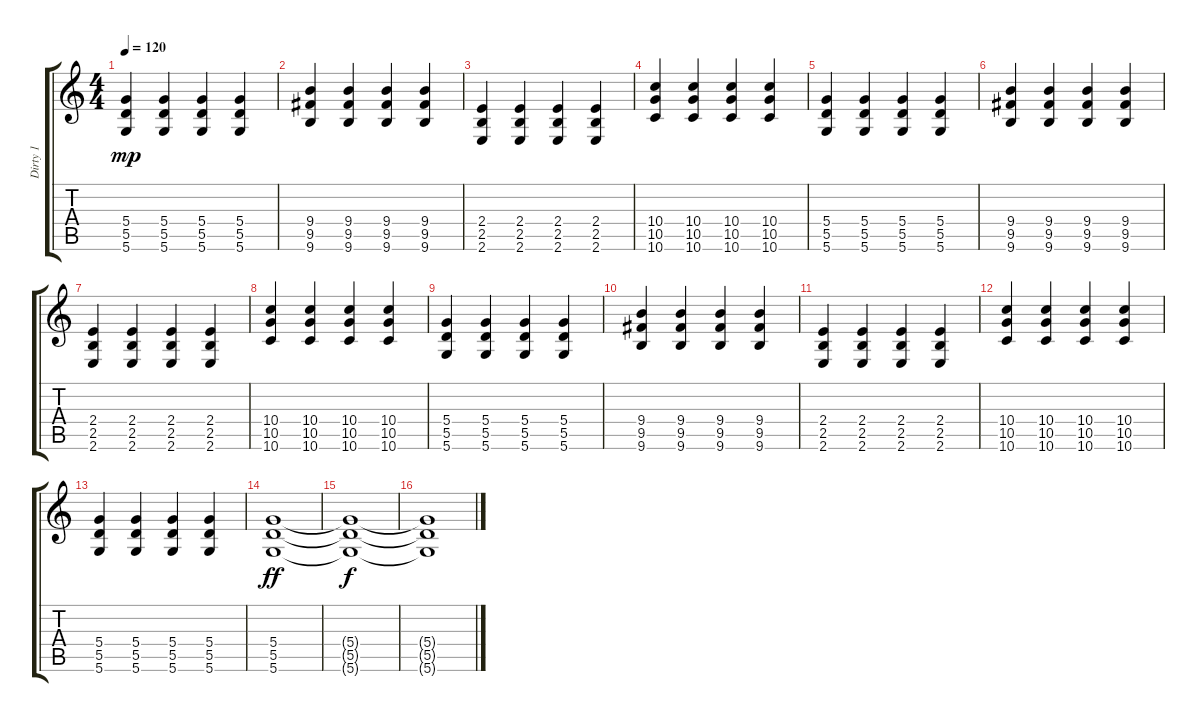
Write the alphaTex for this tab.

\track ("Dirty 1" "Dirty 1") {instrument overdrivenguitar}
\staff {score tabs}
\tuning (E4 B3 G3 D3 A2 D2) {hide}
\ts (4 4)
\tempo 120
\clef g2
\ks c
(5.4 5.5 5.6).4{dy mp} (5.4 5.5 5.6).4 (5.4 5.5 5.6).4 (5.4 5.5 5.6).4 |
(9.4 9.5 9.6).4 (9.4 9.5 9.6).4 (9.4 9.5 9.6).4 (9.4 9.5 9.6).4 |
(2.4 2.5 2.6).4 (2.4 2.5 2.6).4 (2.4 2.5 2.6).4 (2.4 2.5 2.6).4 |
(10.4 10.5 10.6).4 (10.4 10.5 10.6).4 (10.4 10.5 10.6).4 (10.4 10.5 10.6).4 |
(5.4 5.5 5.6).4 (5.4 5.5 5.6).4 (5.4 5.5 5.6).4 (5.4 5.5 5.6).4 |
(9.4 9.5 9.6).4 (9.4 9.5 9.6).4 (9.4 9.5 9.6).4 (9.4 9.5 9.6).4 |
(2.4 2.5 2.6).4 (2.4 2.5 2.6).4 (2.4 2.5 2.6).4 (2.4 2.5 2.6).4 |
(10.4 10.5 10.6).4 (10.4 10.5 10.6).4 (10.4 10.5 10.6).4 (10.4 10.5 10.6).4 |
(5.4 5.5 5.6).4 (5.4 5.5 5.6).4 (5.4 5.5 5.6).4 (5.4 5.5 5.6).4 |
(9.4 9.5 9.6).4 (9.4 9.5 9.6).4 (9.4 9.5 9.6).4 (9.4 9.5 9.6).4 |
(2.4 2.5 2.6).4 (2.4 2.5 2.6).4 (2.4 2.5 2.6).4 (2.4 2.5 2.6).4 |
(10.4 10.5 10.6).4 (10.4 10.5 10.6).4 (10.4 10.5 10.6).4 (10.4 10.5 10.6).4 |
(5.4 5.5 5.6).4 (5.4 5.5 5.6).4 (5.4 5.5 5.6).4 (5.4 5.5 5.6).4 |
(5.4 5.5 5.6).1{dy ff volume 16} |
(5.4{t} 5.5{t} 5.6{t}).1{dy f} |
(5.4{t} 5.5{t} 5.6{t}).1
